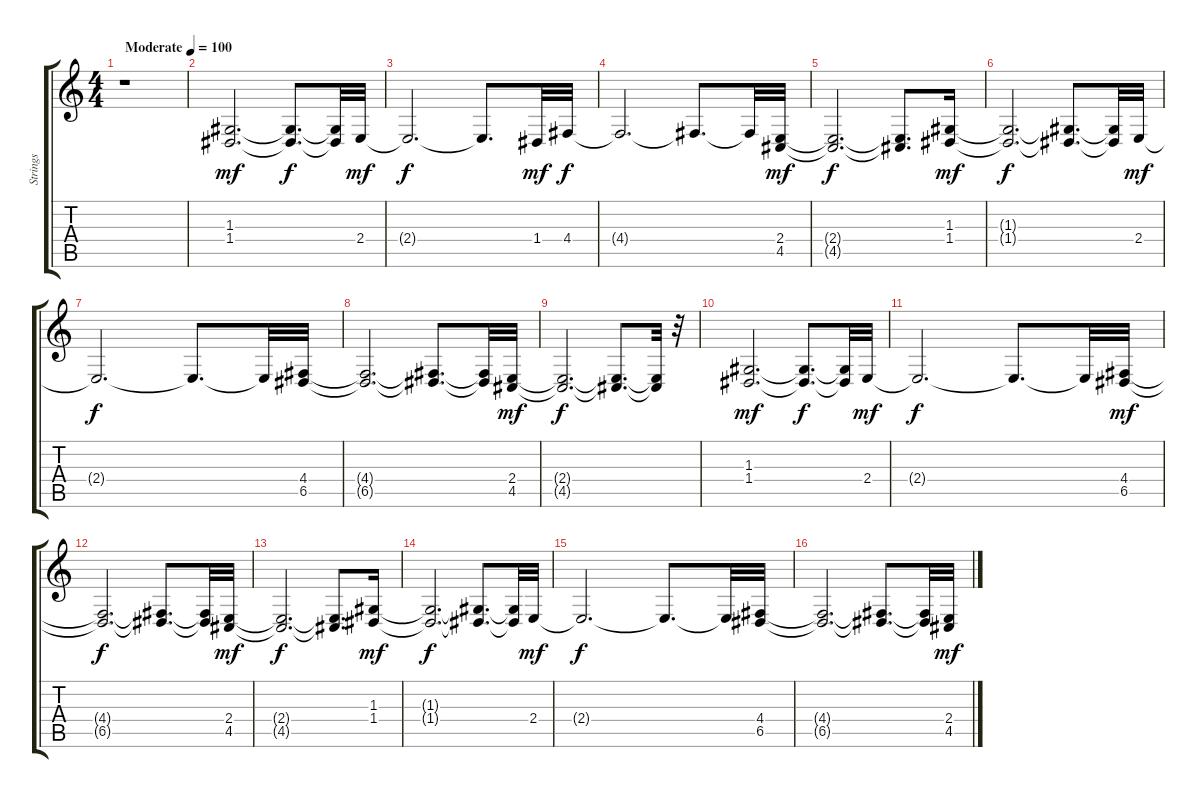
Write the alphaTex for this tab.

\track ("Strings" "Strings") {instrument stringensemble2}
\staff {score tabs}
\tuning (E4 B3 G3 D3 A2 E2) {hide}
\ts (4 4)
\tempo (100 "Moderate")
\clef g2
\ks c
r.1{dy mf instrument stringensemble2} |
(1.3 1.4).2{d} (1.3{t} 1.4{t}).8{d dy f} (1.3{t} 1.4{t}).32 2.4.32{dy mf} |
2.4{t}.2{d dy f} 2.4{t}.8{d} 1.4.32{dy mf} 4.4.32{dy f} |
4.4{t}.2{d} 4.4{t}.8{d} 4.4{t}.32 (2.4 4.5).32{dy mf} |
(2.4{t} 4.5{t}).2{d dy f} (2.4{t} 4.5{t}).8{d} (1.3 1.4).16{dy mf} |
(1.3{t} 1.4{t}).2{d dy f} (1.3{t} 1.4{t}).8{d} (1.3{t} 1.4{t}).32 2.4.32{dy mf} |
2.4{t}.2{d dy f} 2.4{t}.8{d} 2.4{t}.32 (4.4 6.5).32 |
(4.4{t} 6.5{t}).2{d} (4.4{t} 6.5{t}).8{d} (4.4{t} 6.5{t}).32 (2.4 4.5).32{dy mf} |
(2.4{t} 4.5{t}).2{d dy f} (2.4{t} 4.5{t}).8{d} (2.4{t} 4.5{t}).32 r.32 |
(1.3 1.4).2{d dy mf} (1.3{t} 1.4{t}).8{d dy f} (1.3{t} 1.4{t}).32 2.4.32{dy mf} |
2.4{t}.2{d dy f} 2.4{t}.8{d} 2.4{t}.32 (4.4 6.5).32{dy mf} |
(4.4{t} 6.5{t}).2{d dy f} (4.4{t} 6.5{t}).8{d} (4.4{t} 6.5{t}).32 (2.4 4.5).32{dy mf} |
(2.4{t} 4.5{t}).2{d dy f} (2.4{t} 4.5{t}).8{d} (1.3 1.4).16{dy mf} |
(1.3{t} 1.4{t}).2{d dy f} (1.3{t} 1.4{t}).8{d} (1.3{t} 1.4{t}).32 2.4.32{dy mf} |
2.4{t}.2{d dy f} 2.4{t}.8{d} 2.4{t}.32 (4.4 6.5).32 |
(4.4{t} 6.5{t}).2{d} (4.4{t} 6.5{t}).8{d} (4.4{t} 6.5{t}).32 (2.4 4.5).32{dy mf}
